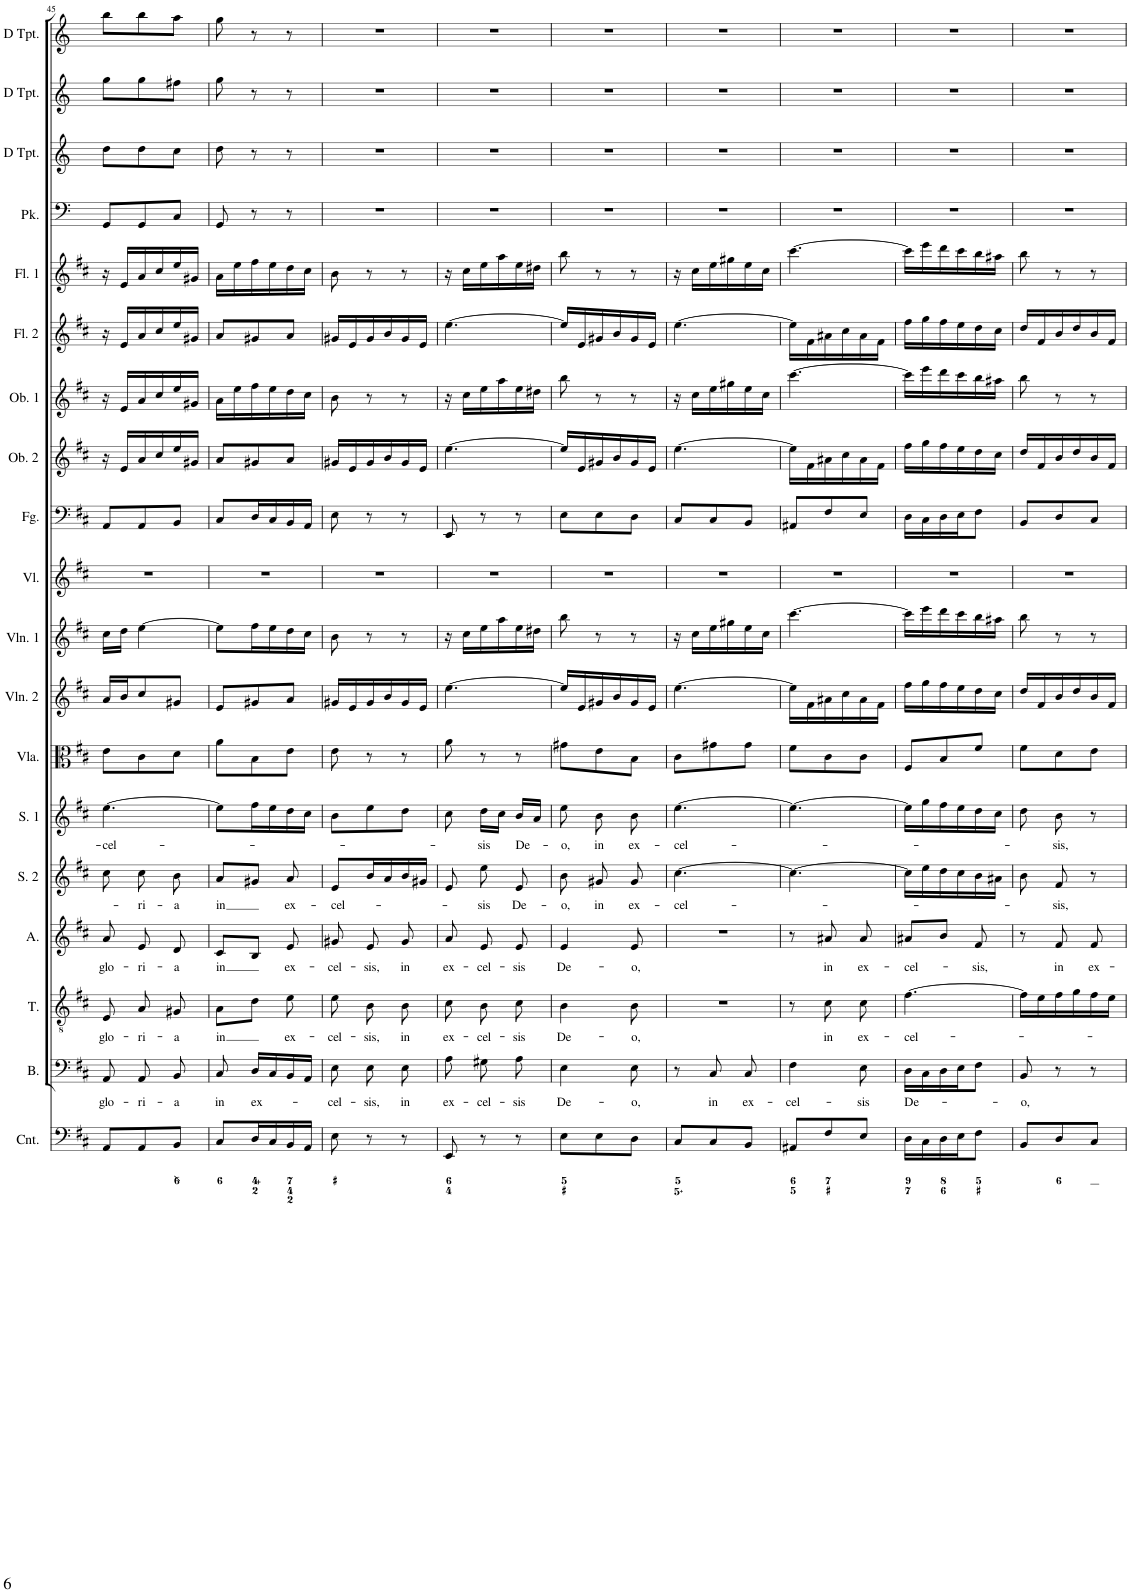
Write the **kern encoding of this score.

**kern	**kern	**text	**kern	**text	**kern	**text	**kern	**text	**kern	**text	**kern	**kern	**kern	**kern	**kern	**kern	**kern	**kern	**kern	**kern	**kern	**kern	**kern
*part19	*part18	*part18	*part17	*part17	*part16	*part16	*part15	*part15	*part14	*part14	*part13	*part12	*part11	*part10	*part9	*part8	*part7	*part6	*part5	*part4	*part3	*part2	*part1
*staff19	*staff18	*staff18	*staff17	*staff17	*staff16	*staff16	*staff15	*staff15	*staff14	*staff14	*staff13	*staff12	*staff11	*staff10	*staff9	*staff8	*staff7	*staff6	*staff5	*staff4	*staff3	*staff2	*staff1
*I"Continuo	*I"Basso	*	*I"Tenore	*	*I"Alto	*	*I"Soprano 2	*	*I"Soprano 1	*	*I"Viola	*I"Violino 2	*I"Violino 1	*I"Violino solo	*I"Fagotti	*I"Oboe d'amore 2	*I"Oboe d'amore 1	*I"Flauto traverso 2	*I"Flauto traverso 1	*I"Pauke	*I"D Trompete	*I"D Trompete	*I"D Trompete
*I'Cnt.	*I'B.	*	*I'T.	*	*I'A.	*	*I'S. 2	*	*I'S. 1	*	*I'Vla.	*I'Vln. 2	*I'Vln. 1	*I'Vl.	*I'Fg.	*I'Ob. 2	*I'Ob. 1	*I'Fl. 2	*I'Fl. 1	*I'Pk.	*I'D Tpt.	*I'D Tpt.	*I'D Tpt.
!!LO:PB:g=z
*clefF4	*clefF4	*	*clefGv2	*	*clefG2	*	*clefG2	*	*clefG2	*	*clefC3	*clefG2	*clefG2	*clefG2	*clefF4	*clefG2	*clefG2	*clefG2	*clefG2	*clefF4	*clefG2	*clefG2	*clefG2
*	*	*	*	*	*	*	*	*	*	*	*	*	*	*	*	*	*	*	*	*Trd-1c-2	*Trd-1c-2	*Trd-1c-2	*Trd-1c-2
*k[f#c#]	*k[f#c#]	*	*k[f#c#]	*	*k[f#c#]	*	*k[f#c#]	*	*k[f#c#]	*	*k[f#c#]	*k[f#c#]	*k[f#c#]	*k[f#c#]	*k[f#c#]	*k[f#c#]	*k[f#c#]	*k[f#c#]	*k[f#c#]	*k[]	*k[]	*k[]	*k[]
*M3/8	*M3/8	*	*M3/8	*	*M3/8	*	*M3/8	*	*M3/8	*	*M3/8	*M3/8	*M3/8	*M3/8	*M3/8	*M3/8	*M3/8	*M3/8	*M3/8	*M3/8	*M3/8	*M3/8	*M3/8
=45	=45	=45	=45	=45	=45	=45	=45	=45	=45	=45	=45	=45	=45	=45	=45	=45	=45	=45	=45	=45	=45	=45	=45
!	!	!LO:LY:b	!	!LO:LY:b	!	!LO:LY:b	!	!	!	!LO:LY:b	!	!	!	!	!	!	!	!	!	!	!	!	!
8AA/L	8AA/	glo-	8E/	glo-	8a/	glo-	8cc#\	.	[4.ee\	-cel-	8e\L	16a/LL	16cc#\LL	4.r	8AA/L	16r	16r	16r	16r	8GG/L	8dd\L	8gg\L	8bb\L
.	.	.	.	.	.	.	.	.	.	.	.	16b/J	16dd\JJ	.	.	16e/LL	16e/LL	16e/LL	16e/LL	.	.	.	.
!	!	!LO:LY:b	!	!LO:LY:b	!	!LO:LY:b	!	!LO:LY:b	!	!	!	!	!	!	!	!	!	!	!	!	!	!	!
8AA/	8AA/	-ri-	8A/	-ri-	8e/	-ri-	8cc#\	-ri-	.	.	8c#\	8cc#/	[4ee\	.	8AA/	16a/	16a/	16a/	16a/	8GG/	8dd\	8gg\	8bb\
.	.	.	.	.	.	.	.	.	.	.	.	.	.	.	.	16cc#/	16cc#/	16cc#/	16cc#/	.	.	.	.
!	!	!LO:LY:b	!	!LO:LY:b	!	!LO:LY:b	!	!LO:LY:b	!	!	!	!	!	!	!	!	!	!	!	!	!	!	!
8BB/J	8BB/	-a	8G#X/	-a	8d/	-a	8b\	-a	.	.	8d\J	8g#X/J	.	.	8BB/J	16ee/	16ee/	16ee/	16ee/	8C/J	8cc\J	8ff#X\J	8aa\J
.	.	.	.	.	.	.	.	.	.	.	.	.	.	.	.	16g#X/JJ	16g#X/JJ	16g#X/JJ	16g#X/JJ	.	.	.	.
=46	=46	=46	=46	=46	=46	=46	=46	=46	=46	=46	=46	=46	=46	=46	=46	=46	=46	=46	=46	=46	=46	=46	=46
!	!	!LO:LY:b	!	!LO:LY:b	!	!LO:LY:b	!	!LO:LY:b	!	!	!	!	!	!	!	!	!	!	!	!	!	!	!
8C#/L	8C#/	in	8A\L	in	8c#/L	in	8a/L	in	8ee\L]	.	8a\L	8e/L	8ee\L]	4.r	8C#/L	8a/L	16a\LL	8a/L	16a\LL	8GG/	8dd\	8gg\	8gg\
.	.	.	.	.	.	.	.	.	.	.	.	.	.	.	.	.	16ee\	.	16ee\	.	.	.	.
!	!	!LO:LY:b	!	!	!	!	!	!	!	!	!	!	!	!	!	!	!	!	!	!	!	!	!
16D/L	16D/LL	ex-	8d\J	.	8B/J	.	8g#X/J	.	16ff#\L	.	8B\	8g#X/	16ff#\L	.	16D/L	8g#X/	16ff#\	8g#X/	16ff#\	8r	8r	8r	8r
16C#/	16C#/	.	.	.	.	.	.	.	16ee\	.	.	.	16ee\	.	16C#/	.	16ee\	.	16ee\	.	.	.	.
!	!	!	!	!LO:LY:b	!	!LO:LY:b	!	!LO:LY:b	!	!	!	!	!	!	!	!	!	!	!	!	!	!	!
16BB/	16BB/	.	8e\	ex-	8e/	ex-	8a/	ex-	16dd\	.	8e\J	8a/J	16dd\	.	16BB/	8a/J	16dd\	8a/J	16dd\	8r	8r	8r	8r
16AA/JJ	16AA/JJ	.	.	.	.	.	.	.	16cc#\JJ	.	.	.	16cc#\JJ	.	16AA/JJ	.	16cc#\JJ	.	16cc#\JJ	.	.	.	.
=47	=47	=47	=47	=47	=47	=47	=47	=47	=47	=47	=47	=47	=47	=47	=47	=47	=47	=47	=47	=47	=47	=47	=47
!	!	!LO:LY:b	!	!LO:LY:b	!	!LO:LY:b	!	!LO:LY:b	!	!	!	!	!	!	!	!	!	!	!	!	!	!	!
8E\	8E\	-cel-	8e\	-cel-	8g#X/	-cel-	8e/L	-cel-	8b\L	.	8e\	16g#X/LL	8b\	4.r	8E\	16g#X/LL	8b\	16g#X/LL	8b\	4.r	4.r	4.r	4.r
.	.	.	.	.	.	.	.	.	.	.	.	16e/	.	.	.	16e/	.	16e/	.	.	.	.	.
!	!	!LO:LY:b	!	!LO:LY:b	!	!LO:LY:b	!	!	!	!	!	!	!	!	!	!	!	!	!	!	!	!	!
8r	8E\	-sis,	8B\	-sis,	8e/	-sis,	16b/L	.	8ee\	.	8r	16g#/	8r	.	8r	16g#/	8r	16g#/	8r	.	.	.	.
.	.	.	.	.	.	.	16a/	.	.	.	.	16b/	.	.	.	16b/	.	16b/	.	.	.	.	.
!	!	!LO:LY:b	!	!LO:LY:b	!	!LO:LY:b	!	!	!	!	!	!	!	!	!	!	!	!	!	!	!	!	!
8r	8E\	in	8B\	in	8g#/	in	16b/	.	8dd\J	.	8r	16g#/	8r	.	8r	16g#/	8r	16g#/	8r	.	.	.	.
.	.	.	.	.	.	.	16g#X/JJ	.	.	.	.	16e/JJ	.	.	.	16e/JJ	.	16e/JJ	.	.	.	.	.
=48	=48	=48	=48	=48	=48	=48	=48	=48	=48	=48	=48	=48	=48	=48	=48	=48	=48	=48	=48	=48	=48	=48	=48
!	!	!LO:LY:b	!	!LO:LY:b	!	!LO:LY:b	!	!	!	!	!	!	!	!	!	!	!	!	!	!	!	!	!
8EE/	8A\	ex-	8c#\	ex-	8a/	ex-	8e/	.	8cc#\	.	8a\	[4.ee\	16r	4.r	8EE/	[4.ee\	16r	[4.ee\	16r	4.r	4.r	4.r	4.r
.	.	.	.	.	.	.	.	.	.	.	.	.	16cc#\LL	.	.	.	16cc#\LL	.	16cc#\LL	.	.	.	.
!	!	!LO:LY:b	!	!LO:LY:b	!	!LO:LY:b	!	!LO:LY:b	!	!LO:LY:b	!	!	!	!	!	!	!	!	!	!	!	!	!
8r	8G#X\	-cel-	8B\	-cel-	8e/	-cel-	8ee\	-sis	16dd\LL	-sis	8r	.	16ee\	.	8r	.	16ee\	.	16ee\	.	.	.	.
.	.	.	.	.	.	.	.	.	16cc#\JJ	.	.	.	16aa\	.	.	.	16aa\	.	16aa\	.	.	.	.
!	!	!LO:LY:b	!	!LO:LY:b	!	!LO:LY:b	!	!LO:LY:b	!	!LO:LY:b	!	!	!	!	!	!	!	!	!	!	!	!	!
8r	8A\	-sis	8c#\	-sis	8e/	-sis	8e/	De-	16b/LL	De-	8r	.	16ee\	.	8r	.	16ee\	.	16ee\	.	.	.	.
.	.	.	.	.	.	.	.	.	16a/JJ	.	.	.	16dd#X\JJ	.	.	.	16dd#X\JJ	.	16dd#X\JJ	.	.	.	.
=49	=49	=49	=49	=49	=49	=49	=49	=49	=49	=49	=49	=49	=49	=49	=49	=49	=49	=49	=49	=49	=49	=49	=49
!	!	!LO:LY:b	!	!LO:LY:b	!	!LO:LY:b	!	!LO:LY:b	!	!LO:LY:b	!	!	!	!	!	!	!	!	!	!	!	!	!
8E\L	4E\	De-	4B\	De-	4e/	De-	8b\	-o,	8ee\	-o,	8g#X\L	16ee/LL]	8bb\	4.r	8E\L	16ee/LL]	8bb\	16ee/LL]	8bb\	4.r	4.r	4.r	4.r
.	.	.	.	.	.	.	.	.	.	.	.	16e/	.	.	.	16e/	.	16e/	.	.	.	.	.
!	!	!	!	!	!	!	!	!LO:LY:b	!	!LO:LY:b	!	!	!	!	!	!	!	!	!	!	!	!	!
8E\	.	.	.	.	.	.	8g#X/	in	8b\	in	8e\	16g#X/	8r	.	8E\	16g#X/	8r	16g#X/	8r	.	.	.	.
.	.	.	.	.	.	.	.	.	.	.	.	16b/	.	.	.	16b/	.	16b/	.	.	.	.	.
!	!	!LO:LY:b	!	!LO:LY:b	!	!LO:LY:b	!	!LO:LY:b	!	!LO:LY:b	!	!	!	!	!	!	!	!	!	!	!	!	!
8D\J	8E\	-o,	8B\	-o,	8e/	-o,	8g#/	ex-	8b\	ex-	8B\J	16g#/	8r	.	8D\J	16g#/	8r	16g#/	8r	.	.	.	.
.	.	.	.	.	.	.	.	.	.	.	.	16e/JJ	.	.	.	16e/JJ	.	16e/JJ	.	.	.	.	.
=50	=50	=50	=50	=50	=50	=50	=50	=50	=50	=50	=50	=50	=50	=50	=50	=50	=50	=50	=50	=50	=50	=50	=50
!LO:TX:b:t=5	!	!	!	!	!	!	!	!	!	!	!	!	!	!	!	!	!	!	!	!	!	!	!
!	!	!	!	!	!	!	!	!LO:LY:b	!	!LO:LY:b	!	!	!	!	!	!	!	!	!	!	!	!	!
8C#/L	8r	.	4.r	.	4.r	.	[4.cc#\	-cel-	[4.ee\	-cel-	8c#\L	[4.ee\	16r	4.r	8C#/L	[4.ee\	16r	[4.ee\	16r	4.r	4.r	4.r	4.r
.	.	.	.	.	.	.	.	.	.	.	.	.	16cc#\LL	.	.	.	16cc#\LL	.	16cc#\LL	.	.	.	.
!	!	!LO:LY:b	!	!	!	!	!	!	!	!	!	!	!	!	!	!	!	!	!	!	!	!	!
8C#/	8C#/	in	.	.	.	.	.	.	.	.	8g#X\	.	16ee\	.	8C#/	.	16ee\	.	16ee\	.	.	.	.
.	.	.	.	.	.	.	.	.	.	.	.	.	16gg#X\	.	.	.	16gg#X\	.	16gg#X\	.	.	.	.
!	!	!LO:LY:b	!	!	!	!	!	!	!	!	!	!	!	!	!	!	!	!	!	!	!	!	!
8BB/J	8C#/	ex-	.	.	.	.	.	.	.	.	8g#\J	.	16ee\	.	8BB/J	.	16ee\	.	16ee\	.	.	.	.
.	.	.	.	.	.	.	.	.	.	.	.	.	16cc#\JJ	.	.	.	16cc#\JJ	.	16cc#\JJ	.	.	.	.
=51	=51	=51	=51	=51	=51	=51	=51	=51	=51	=51	=51	=51	=51	=51	=51	=51	=51	=51	=51	=51	=51	=51	=51
!	!	!LO:LY:b	!	!	!	!	!	!	!	!	!	!	!	!	!	!	!	!	!	!	!	!	!
8AA#X/L	4F#\	-cel-	8r	.	8r	.	4.cc#\_	.	4.ee\_	.	8f#\L	16ee\LL]	[4.ccc#\	4.r	8AA#X/L	16ee\LL]	[4.ccc#\	16ee\LL]	[4.ccc#\	4.r	4.r	4.r	4.r
.	.	.	.	.	.	.	.	.	.	.	.	16f#\	.	.	.	16f#\	.	16f#\	.	.	.	.	.
!	!	!	!	!LO:LY:b	!	!LO:LY:b	!	!	!	!	!	!	!	!	!	!	!	!	!	!	!	!	!
8F#/	.	.	8c#\	in	8a#X/	in	.	.	.	.	8c#\	16a#X\	.	.	8F#/	16a#X\	.	16a#X\	.	.	.	.	.
.	.	.	.	.	.	.	.	.	.	.	.	16cc#\	.	.	.	16cc#\	.	16cc#\	.	.	.	.	.
!	!	!LO:LY:b	!	!LO:LY:b	!	!LO:LY:b	!	!	!	!	!	!	!	!	!	!	!	!	!	!	!	!	!
8E/J	8E\	-sis	8c#\	ex-	8a#/	ex-	.	.	.	.	8c#\J	16a#\	.	.	8E/J	16a#\	.	16a#\	.	.	.	.	.
.	.	.	.	.	.	.	.	.	.	.	.	16f#\JJ	.	.	.	16f#\JJ	.	16f#\JJ	.	.	.	.	.
=52	=52	=52	=52	=52	=52	=52	=52	=52	=52	=52	=52	=52	=52	=52	=52	=52	=52	=52	=52	=52	=52	=52	=52
!	!	!LO:LY:b	!	!LO:LY:b	!	!LO:LY:b	!	!	!	!	!	!	!	!	!	!	!	!	!	!	!	!	!
16D\LL	16D\LL	De-	[4.f#\	-cel-	8a#X/L	-cel-	16cc#\LL]	.	16ee\LL]	.	8F#/L	16ff#\LL	16ccc#\LL]	4.r	16D\LL	16ff#\LL	16ccc#\LL]	16ff#\LL	16ccc#\LL]	4.r	4.r	4.r	4.r
16C#\	16C#\	.	.	.	.	.	16ee\	.	16gg\	.	.	16gg\	16eee\	.	16C#\	16gg\	16eee\	16gg\	16eee\	.	.	.	.
16D\	16D\	.	.	.	8b/J	.	16dd\	.	16ff#\	.	8B/	16ff#\	16ddd\	.	16D\	16ff#\	16ddd\	16ff#\	16ddd\	.	.	.	.
16E\J	16E\J	.	.	.	.	.	16cc#\	.	16ee\	.	.	16ee\	16ccc#\	.	16E\J	16ee\	16ccc#\	16ee\	16ccc#\	.	.	.	.
!	!	!	!	!	!	!LO:LY:b	!	!	!	!	!	!	!	!	!	!	!	!	!	!	!	!	!
8F#\J	8F#\J	.	.	.	8f#/	-sis,	16b\	.	16dd\	.	8f#/J	16dd\	16bb\	.	8F#\J	16dd\	16bb\	16dd\	16bb\	.	.	.	.
.	.	.	.	.	.	.	16a#X\JJ	.	16cc#\JJ	.	.	16cc#\JJ	16aa#X\JJ	.	.	16cc#\JJ	16aa#X\JJ	16cc#\JJ	16aa#X\JJ	.	.	.	.
=53	=53	=53	=53	=53	=53	=53	=53	=53	=53	=53	=53	=53	=53	=53	=53	=53	=53	=53	=53	=53	=53	=53	=53
!	!	!LO:LY:b	!	!	!	!	!	!	!	!	!	!	!	!	!	!	!	!	!	!	!	!	!
8BB/L	8BB/	o,	16f#\LL]	.	8r	.	8b\	.	8dd\	.	8f#\L	16dd/LL	8bb\	4.r	8BB/L	16dd/LL	8bb\	16dd/LL	8bb\	4.r	4.r	4.r	4.r
.	.	.	16e\	.	.	.	.	.	.	.	.	16f#/	.	.	.	16f#/	.	16f#/	.	.	.	.	.
!	!	!	!	!	!	!LO:LY:b	!	!LO:LY:b	!	!LO:LY:b	!	!	!	!	!	!	!	!	!	!	!	!	!
8D/	8r	.	16f#\	.	8f#/	in	8f#/	-sis,	8b\	sis,	8d\	16b/	8r	.	8D/	16b/	8r	16b/	8r	.	.	.	.
.	.	.	16g\	.	.	.	.	.	.	.	.	16dd/	.	.	.	16dd/	.	16dd/	.	.	.	.	.
!	!	!	!	!	!	!LO:LY:b	!	!	!	!	!	!	!	!	!	!	!	!	!	!	!	!	!
8C#/J	8r	.	16f#\	.	8f#/	ex-	8r	.	8r	.	8e\J	16b/	8r	.	8C#/J	16b/	8r	16b/	8r	.	.	.	.
.	.	.	16e\JJ	.	.	.	.	.	.	.	.	16f#/JJ	.	.	.	16f#/JJ	.	16f#/JJ	.	.	.	.	.
=	=	=	=	=	=	=	=	=	=	=	=	=	=	=	=	=	=	=	=	=	=	=	=
*-	*-	*-	*-	*-	*-	*-	*-	*-	*-	*-	*-	*-	*-	*-	*-	*-	*-	*-	*-	*-	*-	*-	*-
